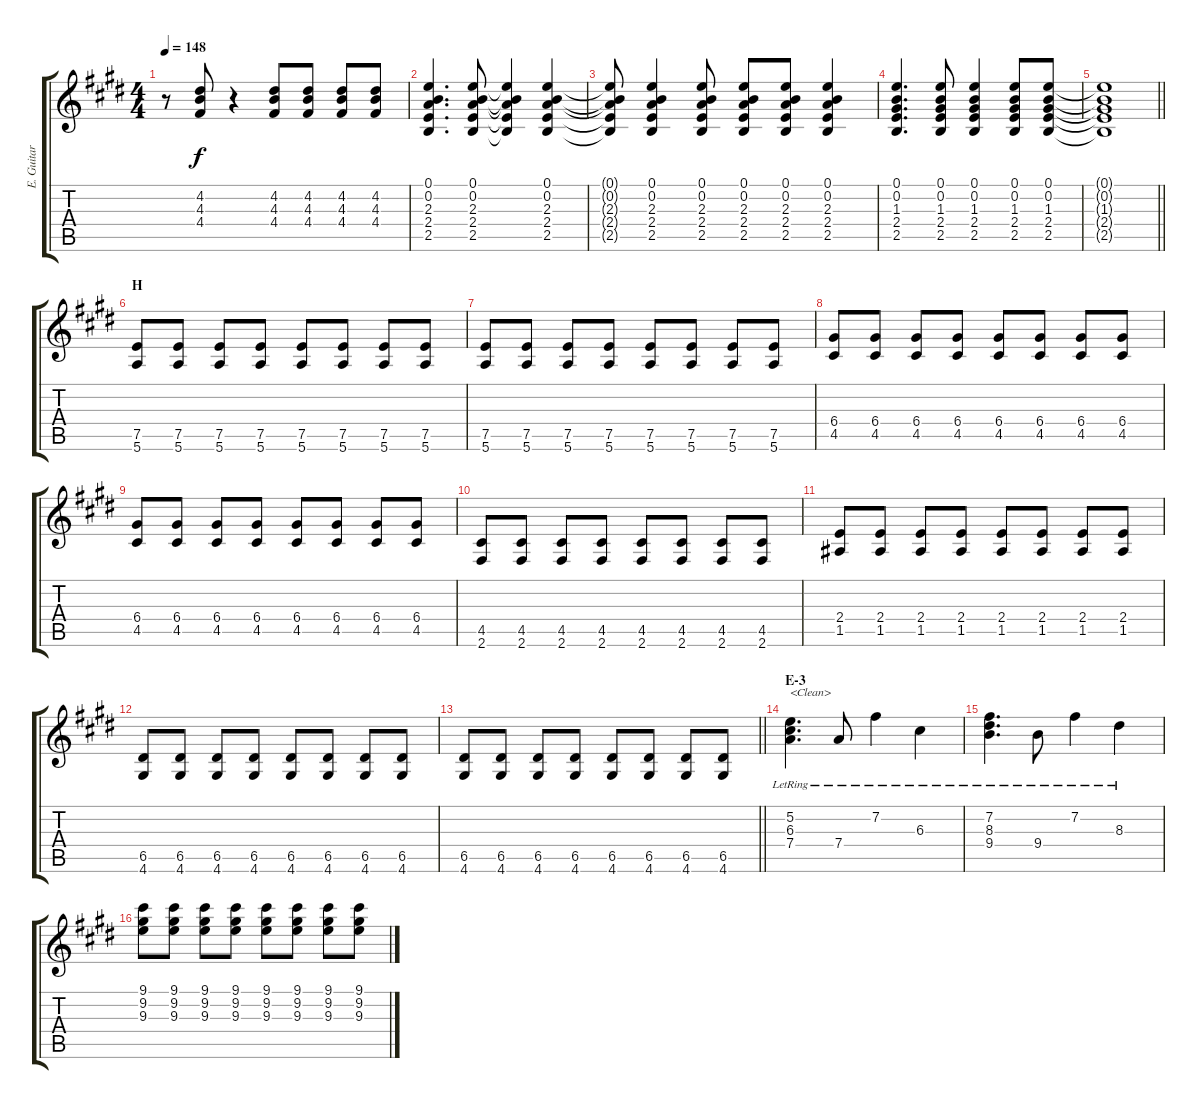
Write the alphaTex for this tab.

\track ("E. Guitar II" "E. Guitar ") {instrument electricguitarclean}
\staff {score tabs}
\tuning (E4 B3 G3 D3 A2 E2) {hide}
\ts (4 4)
\tempo 148
\clef g2
\ks e
r.8{dy f} (4.2 4.3 4.4).8 r.4 (4.2 4.3 4.4).8 (4.2 4.3 4.4).8 (4.2 4.3 4.4).8 (4.2 4.3 4.4).8 |
(0.1 0.2 2.3 2.4 2.5).4{d} (0.1 0.2 2.3 2.4 2.5).8 (0.1{t} 0.2{t} 2.3{t} 2.4{t} 2.5{t}).4 (0.1 0.2 2.3 2.4 2.5).4 |
(0.1{t} 0.2{t} 2.3{t} 2.4{t} 2.5{t}).8 (0.1 0.2 2.3 2.4 2.5).4 (0.1 0.2 2.3 2.4 2.5).8 (0.1 0.2 2.3 2.4 2.5).8 (0.1 0.2 2.3 2.4 2.5).8 (0.1 0.2 2.3 2.4 2.5).4 |
(0.1 0.2 1.3 2.4 2.5).4{d} (0.1 0.2 1.3 2.4 2.5).8 (0.1 0.2 1.3 2.4 2.5).4 (0.1 0.2 1.3 2.4 2.5).8 (0.1 0.2 1.3 2.4 2.5).8 |
\barLineRight lightlight
(0.1{t} 0.2{t} 1.3{t} 2.4{t} 2.5{t}).1 |
\section ("" "H")
(7.5 5.6).8 (7.5 5.6).8 (7.5 5.6).8 (7.5 5.6).8 (7.5 5.6).8 (7.5 5.6).8 (7.5 5.6).8 (7.5 5.6).8 |
(7.5 5.6).8 (7.5 5.6).8 (7.5 5.6).8 (7.5 5.6).8 (7.5 5.6).8 (7.5 5.6).8 (7.5 5.6).8 (7.5 5.6).8 |
(6.4 4.5).8 (6.4 4.5).8 (6.4 4.5).8 (6.4 4.5).8 (6.4 4.5).8 (6.4 4.5).8 (6.4 4.5).8 (6.4 4.5).8 |
(6.4 4.5).8 (6.4 4.5).8 (6.4 4.5).8 (6.4 4.5).8 (6.4 4.5).8 (6.4 4.5).8 (6.4 4.5).8 (6.4 4.5).8 |
(4.5 2.6).8 (4.5 2.6).8 (4.5 2.6).8 (4.5 2.6).8 (4.5 2.6).8 (4.5 2.6).8 (4.5 2.6).8 (4.5 2.6).8 |
(2.4 1.5).8 (2.4 1.5).8 (2.4 1.5).8 (2.4 1.5).8 (2.4 1.5).8 (2.4 1.5).8 (2.4 1.5).8 (2.4 1.5).8 |
(6.5 4.6).8 (6.5 4.6).8 (6.5 4.6).8 (6.5 4.6).8 (6.5 4.6).8 (6.5 4.6).8 (6.5 4.6).8 (6.5 4.6).8 |
\barLineRight lightlight
(6.5 4.6).8 (6.5 4.6).8 (6.5 4.6).8 (6.5 4.6).8 (6.5 4.6).8 (6.5 4.6).8 (6.5 4.6).8 (6.5 4.6).8 |
\section ("" "E-3")
(5.2{lr} 6.3{lr} 7.4{lr}).4{d txt "<Clean>" instrument electricguitarclean} 7.4{lr}.8 7.2{lr}.4 6.3{lr}.4 |
(7.2{lr} 8.3{lr} 9.4{lr}).4{d} 9.4{lr}.8 7.2{lr}.4 8.3{lr}.4 |
(9.1 9.2 9.3).8 (9.1 9.2 9.3).8 (9.1 9.2 9.3).8 (9.1 9.2 9.3).8 (9.1 9.2 9.3).8 (9.1 9.2 9.3).8 (9.1 9.2 9.3).8 (9.1 9.2 9.3).8
